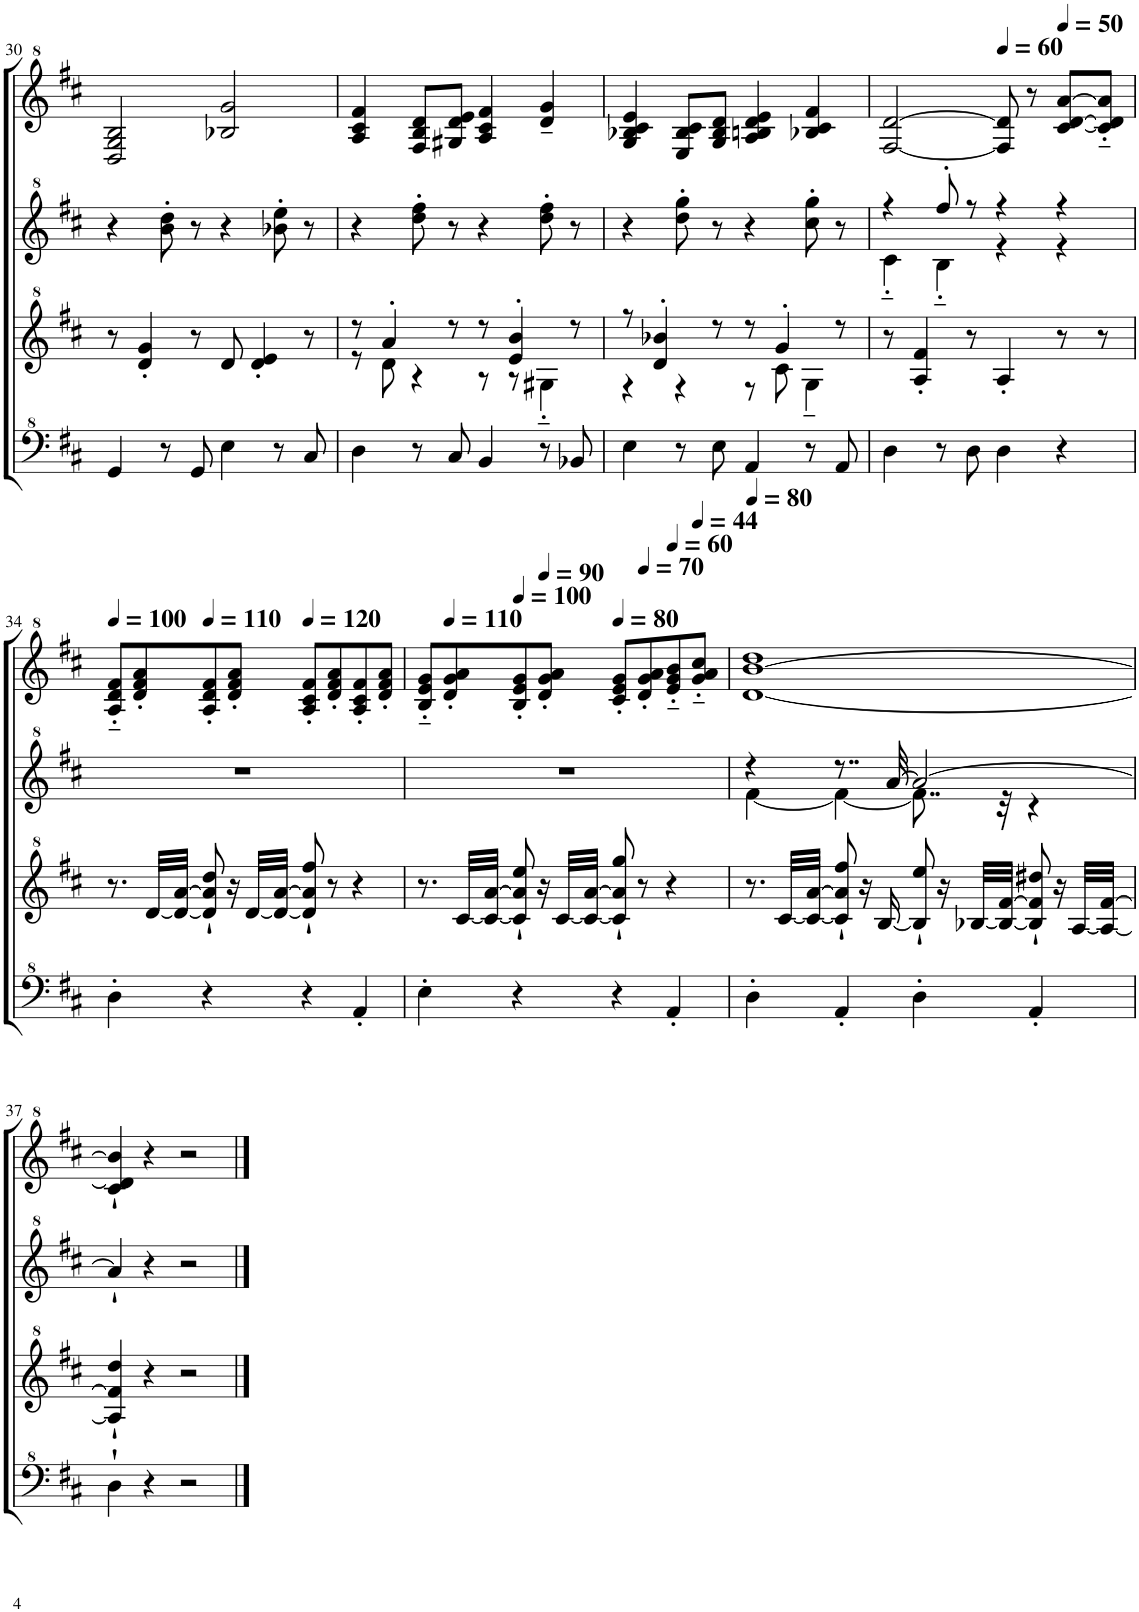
**kern	**kern	**kern	**kern
*part1	*part1	*part1	*part1
*staff4	*staff3	*staff2	*staff1
*I"Model III	*	*	*
!!LO:PB:g=z
*clefF^4	*clefG^2	*clefG^2	*clefG^2
*k[f#c#]	*k[f#c#]	*k[f#c#]	*k[f#c#]
*M4/4	*M4/4	*M4/4	*M4/4
=30	=30	=30	=30
4G/	8r	4r	2d/ 2g/ 2b/
.	4dd/' 4gg/'	.	.
8r	.	8bb\' 8ddd\'	.
8G/	8r	8r	.
4e\	8dd/	4r	2b-X/ 2gg/
.	4dd/' 4ee/'	.	.
8r	.	8bb-X\' 8eee\'	.
8c#/	8r	8r	.
=31	=31	=31	=31
*	*^	*	*
4d\	8r	8r	4r	4a/ 4cc#/ 4ff#/
.	8dd\	4aa'/	.	.
8r	4r	.	8ddd\' 8fff#\'	8f#/ 8b/ 8dd/L
8c#/	.	8r	8r	8g#X/ 8dd/ 8ee/J
4B/	8r	8r	4r	4a/ 4cc#/ 4ff#/
.	8r	4ee/' 4bb/'	.	.
8r	4g#X'~\	.	8ddd\' 8fff#\'	4dd/~ 4gg/~
8B-X/	.	8r	8r	.
=32	=32	=32	=32	=32
4e\	4r	8r	4r	4g/ 4b-X/ 4cc#/ 4ee/
.	.	4dd/' 4bb-X/'	.	.
8r	4r	.	8ddd\' 8ggg\'	8e/ 8b-/ 8cc#/L
8e\	.	8r	8r	8g/ 8b-/ 8dd/J
4A/	8r	8r	4r	4a/ 4bn/ 4dd/ 4ee/
.	8cc#\	4gg'/	.	.
8r	4g~\	.	8ccc#\' 8ggg\'	4b-X/ 4cc#/ 4ff#/
8A/	.	8r	8r	.
*	*v	*v	*	*
=33	=33	=33	=33
*	*	*^	*
4d\	8r	4r	4cc#'~\	[2f#/ [2dd/
.	4a/' 4ff#/'	.	.	.
8r	.	8fff#'/	4b'~\	.
8d\	8r	8r	.	.
*	*	*	*	*MM60
4d\	4a'/	4r	4r	8f#/] 8dd/]
.	.	.	.	8r
*	*	*	*	*MM50
4r	8r	4r	4r	[8cc#/ [8dd/ [8aa/L
.	8r	.	.	8cc#/]'~ 8dd/]'~ 8aa/]'~J
*	*	*v	*v	*
!!LO:LB:g=z
=34	=34	=34	=34
*	*	*	*MM100
4d'\	8.r	1r	8a/'~ 8dd/'~ 8ff#/'~L
.	.	.	8dd/' 8ff#/' 8aa/'
.	[32dd/LLL	.	.
.	32dd/_ [32aa/JJJ	.	.
*	*	*	*MM110
4r	8dd/]` 8aa/]` 8ddd/`	.	8a/' 8dd/' 8ff#/'
.	16r	.	8dd/' 8ff#/' 8aa/'J
.	[32dd/LLL	.	.
.	32dd/_ [32aa/JJJ	.	.
*	*	*	*MM120
4r	8dd/]` 8aa/]` 8fff#/`	.	8a/' 8cc#/' 8ff#/'L
.	8r	.	8dd/' 8ff#/' 8aa/'
4A'/	4r	.	8a/' 8cc#/' 8ff#/'
.	.	.	8dd/' 8ff#/' 8aa/'J
=35	=35	=35	=35
4e'\	8.r	1r	8b/'~ 8ee/'~ 8gg/'~L
*	*	*	*MM110
.	.	.	8dd/' 8gg/' 8aa/'
.	[32cc#/LLL	.	.
.	32cc#/_ [32aa/JJJ	.	.
*	*	*	*MM100
4r	8cc#/]` 8aa/]` 8eee/`	.	8b/' 8ee/' 8gg/'
*	*	*	*MM90
.	16r	.	8dd/' 8gg/' 8aa/'J
.	[32cc#/LLL	.	.
.	32cc#/_ [32aa/JJJ	.	.
*	*	*	*MM80
4r	8cc#/]` 8aa/]` 8ggg/`	.	8cc#/' 8ee/' 8gg/'L
*	*	*	*MM70
.	8r	.	8dd/' 8gg/' 8aa/'
*	*	*	*MM60
4A'/	4r	.	8ee/'~ 8gg/'~ 8bb/'~
*	*	*	*MM44
.	.	.	8gg/'~ 8aa/'~ 8ccc#/'~J
=36	=36	=36	=36
*	*	*	*MM80
*	*	*^	*
4d'\	8.r	4r	[4ff#\	[1dd [1bb 1ddd
.	[32cc#/LLL	.	.	.
.	32cc#/_ [32aa/JJJ	.	.	.
4A'/	8cc#/]` 8aa/]` 8fff#/`	8..r	4ff#\_	.
.	16r	.	.	.
.	[16b/	.	.	.
.	.	[32aa/	.	.
4d'\	8b/]` 8eee/`	2aa/_	8..ff#\]	.
.	16r	.	.	.
.	[32b-X/LLL	.	.	.
.	32b-/_ [32ff#/JJJ	.	32r	.
4A'/	8b-/]` 8ff#/]` 8ddd#X/`	.	4r	.
.	16r	.	.	.
.	[32a/LLL	.	.	.
.	32a/_ [32ff#/JJJ	.	.	.
*	*	*v	*v	*
!!LO:LB:g=z
=37	=37	=37	=37
4d`\	4a/]` 4ff#/]` 4ddd/`	4aa`/]	4cc#/` 4dd/]` 4bb/]`
4r	4r	4r	4r
2r	2r	2r	2r
==	==	==	==
*-	*-	*-	*-
